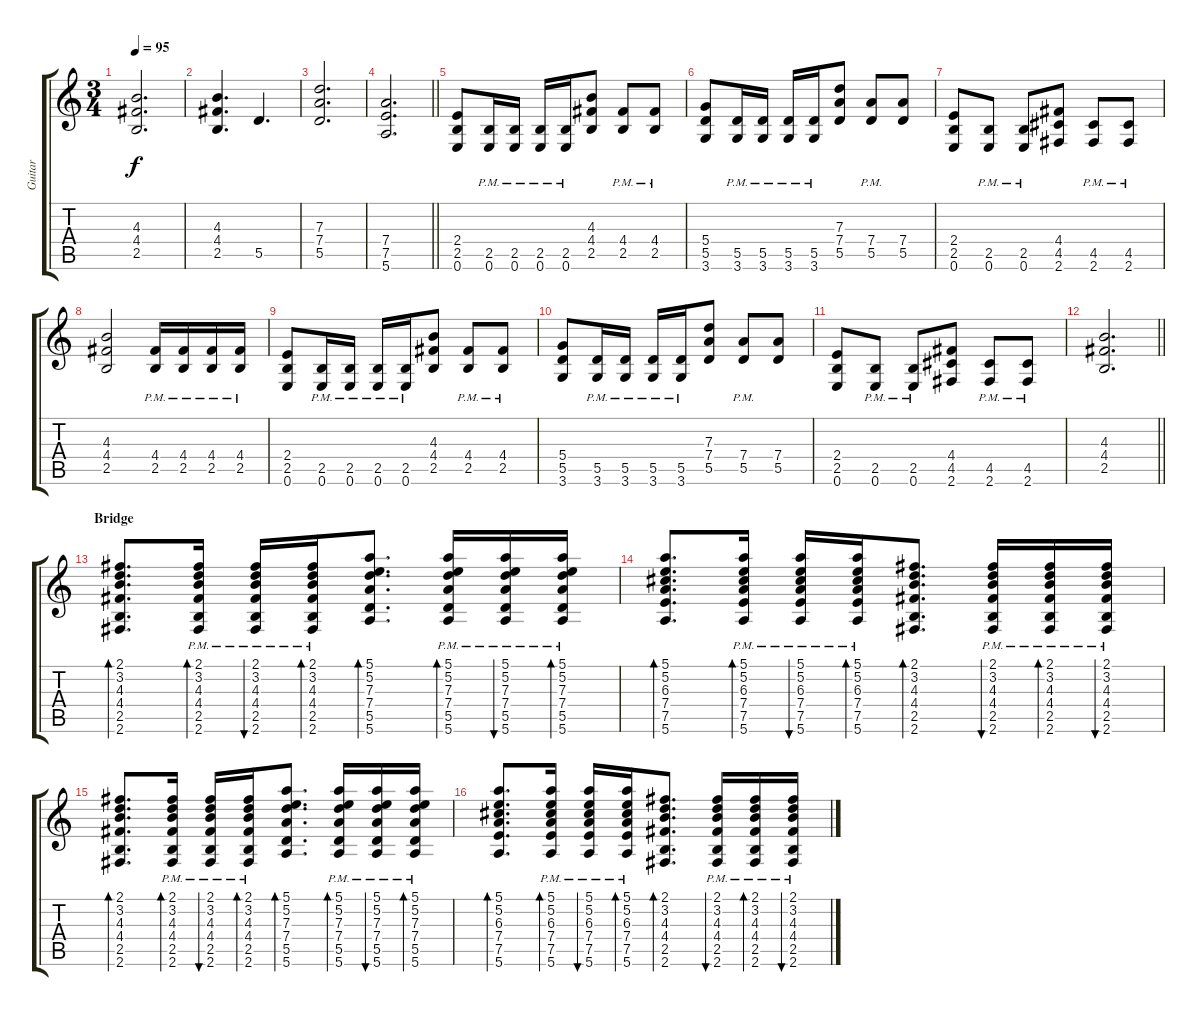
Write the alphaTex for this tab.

\track ("Guitar" "Guitar") {instrument distortionguitar}
\staff {score tabs}
\tuning (E4 B3 G3 D3 A2 E2) {hide}
\ts (3 4)
\tempo 95
\clef g2
\ks c
(4.3 4.4 2.5).2{d dy f} |
(4.3 4.4 2.5).4{d} 5.5.4{d} |
(7.3 7.4 5.5).2{d} |
\barLineRight lightlight
(7.4 7.5 5.6).2{d} |
\section ("" "")
(2.4 2.5 0.6).8 (2.5{pm} 0.6{pm}).16 (2.5{pm} 0.6{pm}).16 (2.5{pm} 0.6{pm}).16 (2.5{pm} 0.6{pm}).16 (4.3 4.4 2.5).8 (4.4{pm} 2.5{pm}).8 (4.4{pm} 2.5{pm}).8 |
(5.4 5.5 3.6).8 (5.5{pm} 3.6{pm}).16 (5.5{pm} 3.6{pm}).16 (5.5{pm} 3.6{pm}).16 (5.5{pm} 3.6{pm}).16 (7.3 7.4 5.5).8 (7.4{pm} 5.5{pm}).8 (7.4 5.5).8 |
(2.4 2.5 0.6).8 (2.5{pm} 0.6{pm}).8 (2.5{pm} 0.6{pm}).8 (4.4 4.5 2.6).8 (4.5{pm} 2.6{pm}).8 (4.5{pm} 2.6{pm}).8 |
(4.3 4.4 2.5).2 (4.4{pm} 2.5{pm}).16 (4.4{pm} 2.5{pm}).16 (4.4{pm} 2.5{pm}).16 (4.4{pm} 2.5{pm}).16 |
(2.4 2.5 0.6).8 (2.5{pm} 0.6{pm}).16 (2.5{pm} 0.6{pm}).16 (2.5{pm} 0.6{pm}).16 (2.5{pm} 0.6{pm}).16 (4.3 4.4 2.5).8 (4.4{pm} 2.5{pm}).8 (4.4{pm} 2.5{pm}).8 |
(5.4 5.5 3.6).8 (5.5{pm} 3.6{pm}).16 (5.5{pm} 3.6{pm}).16 (5.5{pm} 3.6{pm}).16 (5.5{pm} 3.6{pm}).16 (7.3 7.4 5.5).8 (7.4{pm} 5.5{pm}).8 (7.4 5.5).8 |
(2.4 2.5 0.6).8 (2.5{pm} 0.6{pm}).8 (2.5{pm} 0.6{pm}).8 (4.4 4.5 2.6).8 (4.5{pm} 2.6{pm}).8 (4.5{pm} 2.6{pm}).8 |
\barLineRight lightlight
(4.3 4.4 2.5).2{d} |
\section ("" "Bridge")
(2.1 3.2 4.3 4.4 2.5 2.6).8{d bd 30 instrument acousticguitarnylon} (2.1 3.2 4.3 4.4{pm} 2.5{pm} 2.6).16{bd 30} (2.1 3.2 4.3 4.4{pm} 2.5{pm} 2.6).16{bu 60} (2.1 3.2 4.3 4.4{pm} 2.5{pm} 2.6).16{bd 60} (5.1 5.2 7.3 7.4 5.5 5.6).8{d bd 60} (5.1{pm} 5.2{pm} 7.3{pm} 7.4{pm} 5.5{pm} 5.6{pm}).16{bd 60} (5.1{pm} 5.2{pm} 7.3{pm} 7.4{pm} 5.5{pm} 5.6{pm}).16{bu 60} (5.1{pm} 5.2{pm} 7.3{pm} 7.4{pm} 5.5{pm} 5.6{pm}).16{bd 60} |
(5.1 5.2 6.3 7.4 7.5 5.6).8{d bd 30} (5.1 5.2 6.3 7.4 7.5{pm} 5.6{pm}).16{bd 30} (5.1 5.2 6.3 7.4 7.5{pm} 5.6{pm}).16{bu 30} (5.1 5.2 6.3 7.4 7.5{pm} 5.6{pm}).16{bd 30} (2.1 3.2 4.3 4.4 2.5 2.6).8{d bd 30} (2.1 3.2 4.3 4.4{pm} 2.5{pm} 2.6).16{bu 30} (2.1 3.2 4.3 4.4{pm} 2.5{pm} 2.6).16{bd 30} (2.1 3.2 4.3 4.4{pm} 2.5{pm} 2.6).16{bu 30} |
(2.1 3.2 4.3 4.4 2.5 2.6).8{d bd 30} (2.1 3.2 4.3 4.4{pm} 2.5{pm} 2.6).16{bd 30} (2.1 3.2 4.3 4.4{pm} 2.5{pm} 2.6).16{bu 60} (2.1 3.2 4.3 4.4{pm} 2.5{pm} 2.6).16{bd 60} (5.1 5.2 7.3 7.4 5.5 5.6).8{d bd 60} (5.1{pm} 5.2{pm} 7.3{pm} 7.4{pm} 5.5{pm} 5.6{pm}).16{bd 60} (5.1{pm} 5.2{pm} 7.3{pm} 7.4{pm} 5.5{pm} 5.6{pm}).16{bu 60} (5.1{pm} 5.2{pm} 7.3{pm} 7.4{pm} 5.5{pm} 5.6{pm}).16{bd 60} |
(5.1 5.2 6.3 7.4 7.5 5.6).8{d bd 30} (5.1 5.2 6.3 7.4 7.5{pm} 5.6{pm}).16{bd 30} (5.1 5.2 6.3 7.4 7.5{pm} 5.6{pm}).16{bu 30} (5.1 5.2 6.3 7.4 7.5{pm} 5.6{pm}).16{bd 30} (2.1 3.2 4.3 4.4 2.5 2.6).8{d bd 30} (2.1 3.2 4.3 4.4{pm} 2.5{pm} 2.6).16{bu 30} (2.1 3.2 4.3 4.4{pm} 2.5{pm} 2.6).16{bd 30} (2.1 3.2 4.3 4.4{pm} 2.5{pm} 2.6).16{bu 30}
